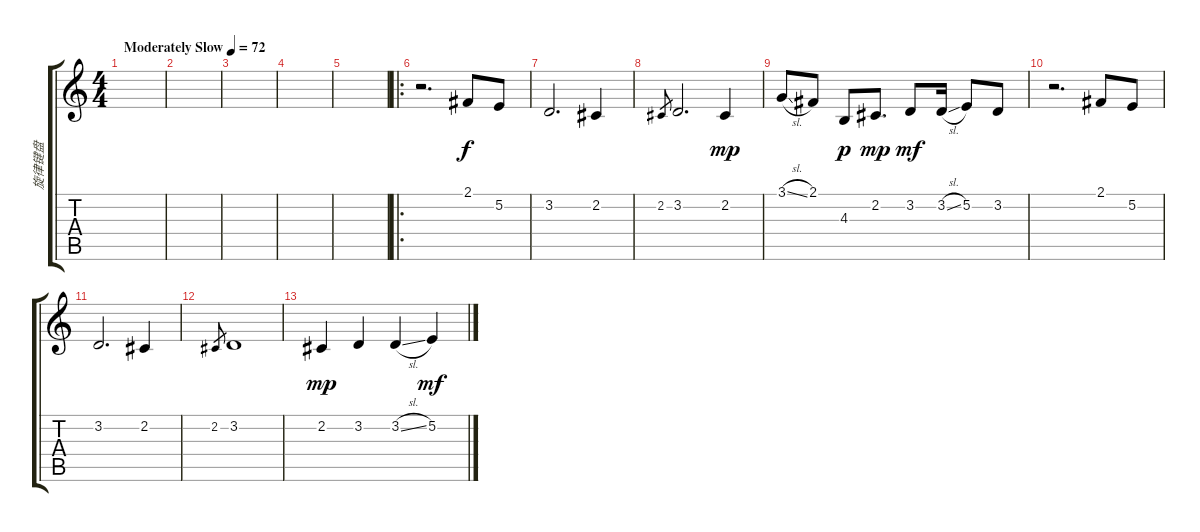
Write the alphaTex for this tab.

\track ("旋律键盘" "旋律键盘") {instrument acousticgrandpiano}
\staff {score tabs}
\tuning (E4 B3 G3 D3 A2 E2) {hide}
\ts (4 4)
\tempo (72 "Moderately Slow")
\clef g2
\ks c
|
|
|
|
|
\ro
r.2{d txt ""} 2.1.8 5.2.8 |
3.2.2{d} 2.2.4 |
2.2.8{gr} 3.2.2{d} 2.2.4{dy mp} |
3.1{sl}.8 2.1.8 4.3.8{dy p} 2.2.8{d dy mp} 3.2.8{dy mf} 3.2{sl}.16 5.2.8 3.2.8 |
r.2{d} 2.1.8 5.2.8 |
3.2.2{d} 2.2.4 |
2.2.8{gr} 3.2.1 |
2.2.4{dy mp} 3.2.4 3.2{sl}.4 5.2.4{dy mf}
